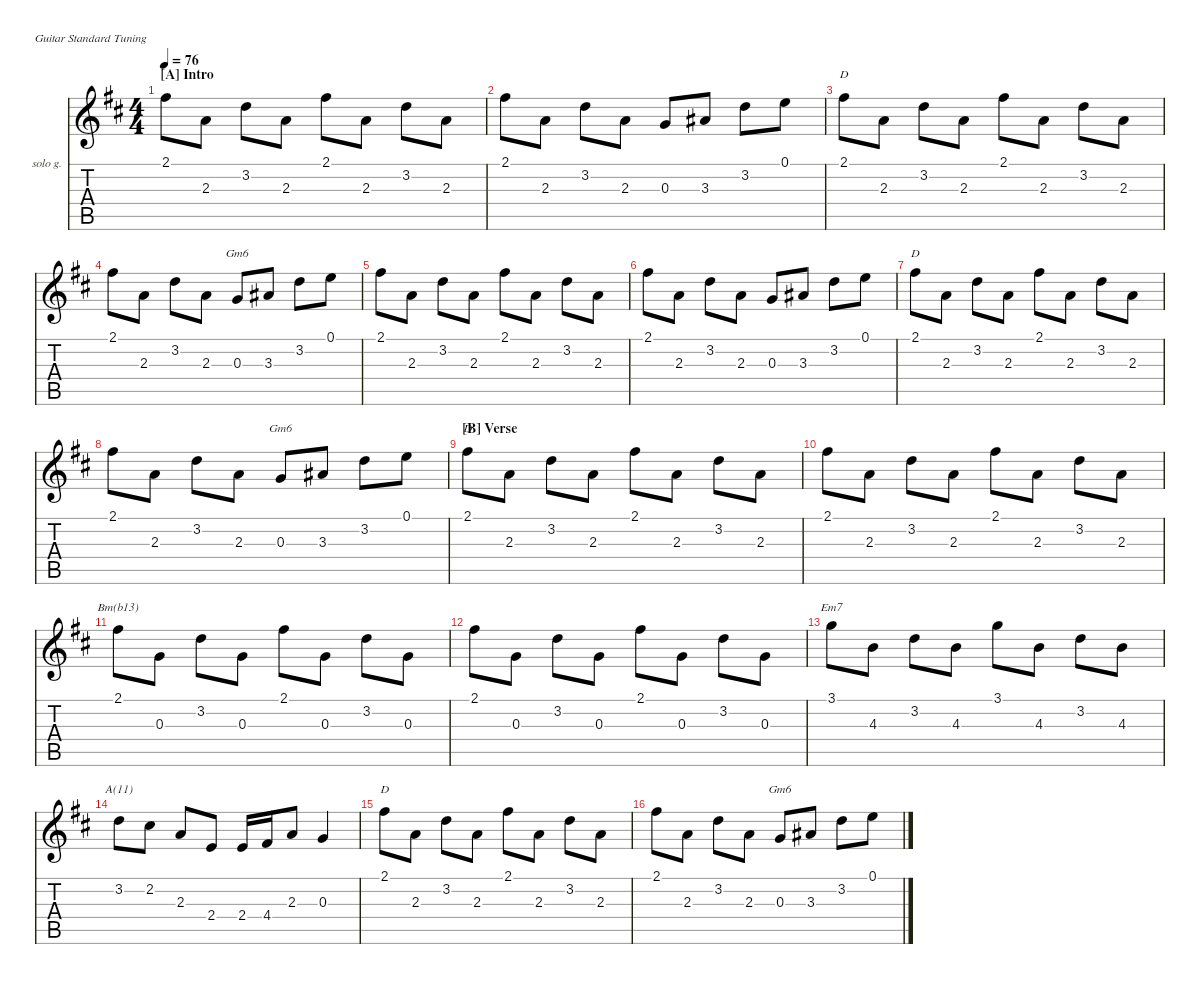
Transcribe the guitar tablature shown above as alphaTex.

\defaultSystemsLayout 4
\hideDynamics
\bracketExtendMode nobrackets
\firstSystemTrackNameOrientation horizontal
\otherSystemsTrackNameOrientation horizontal
\track ("solo guitar" "solo g.") {solo instrument electricguitarclean}
\staff {score tabs}
\tuning (E4 B3 G3 D3 A2 E2)
\chord ("D" 2 x x x x x) {showdiagram false showfingering false}
\chord ("Gm6" x x 0 x x x) {showdiagram false showfingering false}
\chord ("Bm(b13)" 2 3 0 x 2 x) {showdiagram false showfingering false}
\chord ("Em7" 3 3 4 x x 0) {showdiagram false showfingering false barre 3}
\chord ("A(11)" x 3 x x x x) {showdiagram false showfingering false}
\ts (4 4)
\section ("A" "Intro")
\tempo 76
\clef g2
\ks d
2.1{acc #}.8{dy p instrument electricguitarclean beam Down} 2.3{acc forcenatural}.8{beam Down} 3.2{acc forcenatural}.8{beam Down} 2.3{acc forcenatural}.8{beam Down} 2.1{acc #}.8{beam Down} 2.3{acc forcenatural}.8{beam Down} 3.2{acc forcenatural}.8{beam Down} 2.3{acc forcenatural}.8{beam Down} |
2.1{acc #}.8{beam Down} 2.3{acc forcenatural}.8{beam Down} 3.2{acc forcenatural}.8{beam Down} 2.3{acc forcenatural}.8{beam Down} 0.3{acc forcenatural}.8{beam Up} 3.3{acc #}.8{beam Up} 3.2{acc forcenatural}.8{beam Down} 0.1{acc forcenatural}.8{beam Down} |
2.1{acc #}.8{ch "D" beam Down} 2.3{acc forcenatural}.8{beam Down} 3.2{acc forcenatural}.8{beam Down} 2.3{acc forcenatural}.8{beam Down} 2.1{acc #}.8{beam Down} 2.3{acc forcenatural}.8{beam Down} 3.2{acc forcenatural}.8{beam Down} 2.3{acc forcenatural}.8{beam Down} |
2.1{acc #}.8{beam Down} 2.3{acc forcenatural}.8{beam Down} 3.2{acc forcenatural}.8{beam Down} 2.3{acc forcenatural}.8{beam Down} 0.3{acc forcenatural}.8{ch "Gm6" beam Up} 3.3{acc #}.8{beam Up} 3.2{acc forcenatural}.8{beam Down} 0.1{acc forcenatural}.8{beam Down} |
2.1{acc #}.8{beam Down} 2.3{acc forcenatural}.8{beam Down} 3.2{acc forcenatural}.8{beam Down} 2.3{acc forcenatural}.8{beam Down} 2.1{acc #}.8{beam Down} 2.3{acc forcenatural}.8{beam Down} 3.2{acc forcenatural}.8{beam Down} 2.3{acc forcenatural}.8{beam Down} |
2.1{acc #}.8{beam Down} 2.3{acc forcenatural}.8{beam Down} 3.2{acc forcenatural}.8{beam Down} 2.3{acc forcenatural}.8{beam Down} 0.3{acc forcenatural}.8{beam Up} 3.3{acc #}.8{beam Up} 3.2{acc forcenatural}.8{beam Down} 0.1{acc forcenatural}.8{beam Down} |
2.1{acc #}.8{ch "D" beam Down} 2.3{acc forcenatural}.8{beam Down} 3.2{acc forcenatural}.8{beam Down} 2.3{acc forcenatural}.8{beam Down} 2.1{acc #}.8{beam Down} 2.3{acc forcenatural}.8{beam Down} 3.2{acc forcenatural}.8{beam Down} 2.3{acc forcenatural}.8{beam Down} |
2.1{acc #}.8{beam Down} 2.3{acc forcenatural}.8{beam Down} 3.2{acc forcenatural}.8{beam Down} 2.3{acc forcenatural}.8{beam Down} 0.3{acc forcenatural}.8{ch "Gm6" beam Up} 3.3{acc #}.8{beam Up} 3.2{acc forcenatural}.8{beam Down} 0.1{acc forcenatural}.8{beam Down} |
\section ("B" "Verse")
2.1{acc #}.8{ch "D" beam Down} 2.3{acc forcenatural}.8{beam Down} 3.2{acc forcenatural}.8{beam Down} 2.3{acc forcenatural}.8{beam Down} 2.1{acc #}.8{beam Down} 2.3{acc forcenatural}.8{beam Down} 3.2{acc forcenatural}.8{beam Down} 2.3{acc forcenatural}.8{beam Down} |
2.1{acc #}.8{beam Down} 2.3{acc forcenatural}.8{beam Down} 3.2{acc forcenatural}.8{beam Down} 2.3{acc forcenatural}.8{beam Down} 2.1{acc #}.8{beam Down} 2.3{acc forcenatural}.8{beam Down} 3.2{acc forcenatural}.8{beam Down} 2.3{acc forcenatural}.8{beam Down} |
2.1{acc #}.8{ch "Bm(b13)" beam Down} 0.3{acc forcenatural}.8{beam Down} 3.2{acc forcenatural}.8{beam Down} 0.3{acc forcenatural}.8{beam Down} 2.1{acc #}.8{beam Down} 0.3{acc forcenatural}.8{beam Down} 3.2{acc forcenatural}.8{beam Down} 0.3{acc forcenatural}.8{beam Down} |
2.1{acc #}.8{beam Down} 0.3{acc forcenatural}.8{beam Down} 3.2{acc forcenatural}.8{beam Down} 0.3{acc forcenatural}.8{beam Down} 2.1{acc #}.8{beam Down} 0.3{acc forcenatural}.8{beam Down} 3.2{acc forcenatural}.8{beam Down} 0.3{acc forcenatural}.8{beam Down} |
3.1{acc forcenatural}.8{ch "Em7" beam Down} 4.3{acc forcenatural}.8{beam Down} 3.2{acc forcenatural}.8{beam Down} 4.3{acc forcenatural}.8{beam Down} 3.1{acc forcenatural}.8{beam Down} 4.3{acc forcenatural}.8{beam Down} 3.2{acc forcenatural}.8{beam Down} 4.3{acc forcenatural}.8{beam Down} |
3.2{acc forcenatural}.8{ch "A(11)" beam Down} 2.2{acc #}.8{beam Down} 2.3{acc forcenatural}.8{beam Up} 2.4{acc forcenatural}.8{beam Up} 2.4{acc forcenatural}.16{beam Up} 4.4{acc #}.16{beam Up} 2.3{acc forcenatural}.8{beam Up} 0.3{acc forcenatural}.4{beam Up} |
2.1{acc #}.8{ch "D" beam Down} 2.3{acc forcenatural}.8{beam Down} 3.2{acc forcenatural}.8{beam Down} 2.3{acc forcenatural}.8{beam Down} 2.1{acc #}.8{beam Down} 2.3{acc forcenatural}.8{beam Down} 3.2{acc forcenatural}.8{beam Down} 2.3{acc forcenatural}.8{beam Down} |
2.1{acc #}.8{beam Down} 2.3{acc forcenatural}.8{beam Down} 3.2{acc forcenatural}.8{beam Down} 2.3{acc forcenatural}.8{beam Down} 0.3{acc forcenatural}.8{ch "Gm6" beam Up} 3.3{acc #}.8{beam Up} 3.2{acc forcenatural}.8{beam Down} 0.1{acc forcenatural}.8{beam Down}
